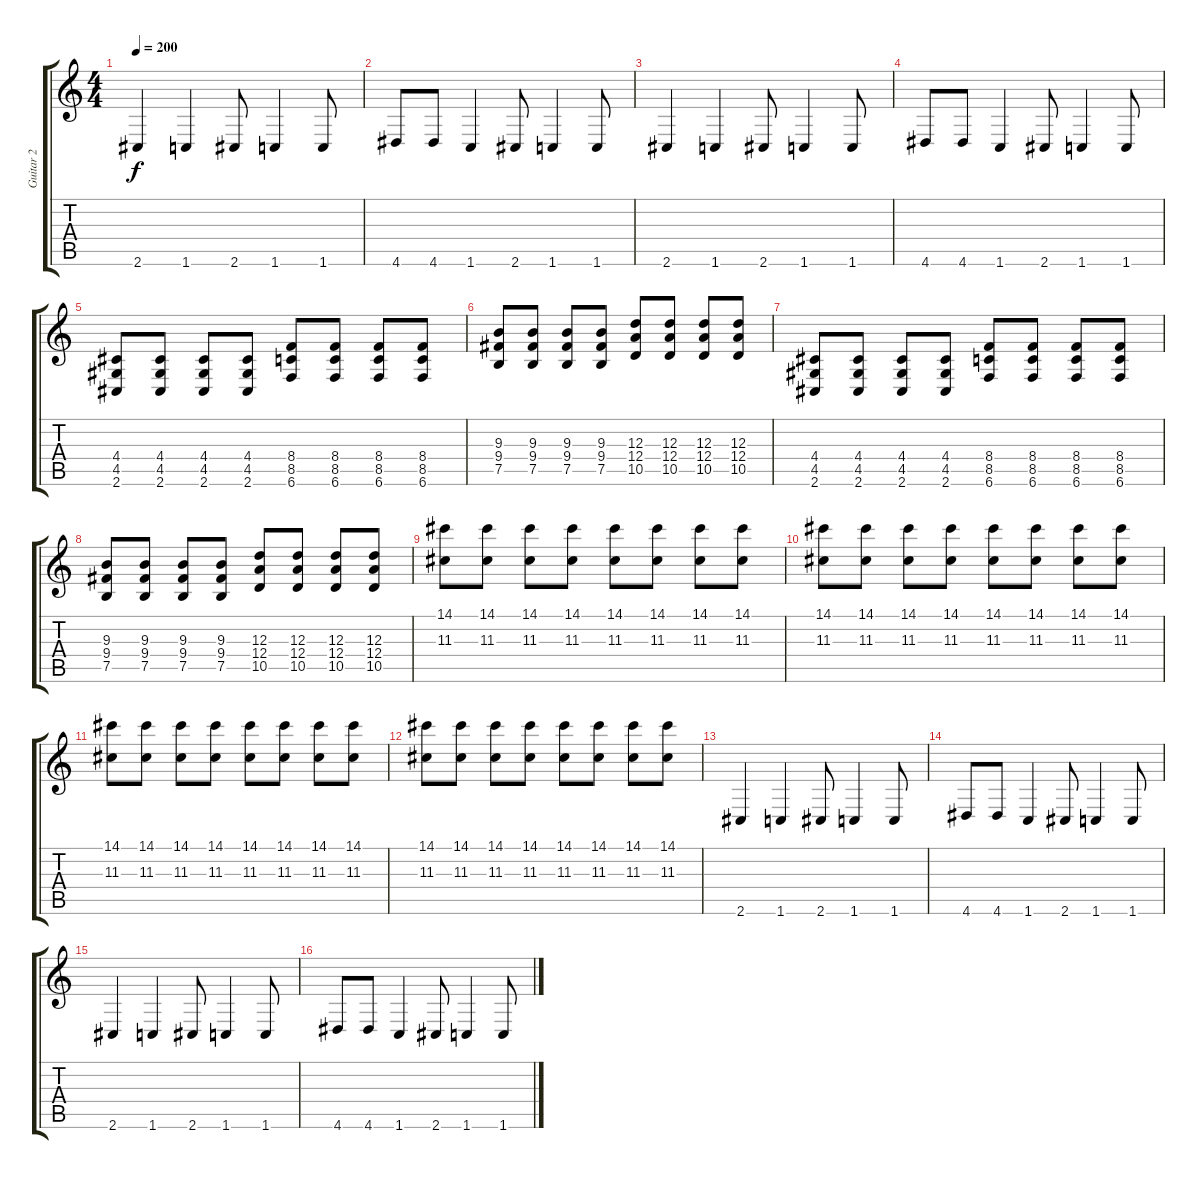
\track ("Guitar 2" "Guitar 2") {instrument distortionguitar}
\staff {score tabs}
\tuning (B3 Gb3 D3 A2 E2 B1) {hide}
\ts (4 4)
\tempo 200
\clef g2
\ks c
2.6.4{dy f} 1.6.4 2.6.8 1.6.4 1.6.8 |
4.6.8 4.6.8 1.6.4 2.6.8 1.6.4 1.6.8 |
2.6.4 1.6.4 2.6.8 1.6.4 1.6.8 |
4.6.8 4.6.8 1.6.4 2.6.8 1.6.4 1.6.8 |
(4.4 4.5 2.6).8 (4.4 4.5 2.6).8 (4.4 4.5 2.6).8 (4.4 4.5 2.6).8 (8.4 8.5 6.6).8 (8.4 8.5 6.6).8 (8.4 8.5 6.6).8 (8.4 8.5 6.6).8 |
(9.3 9.4 7.5).8 (9.3 9.4 7.5).8 (9.3 9.4 7.5).8 (9.3 9.4 7.5).8 (12.3 12.4 10.5).8 (12.3 12.4 10.5).8 (12.3 12.4 10.5).8 (12.3 12.4 10.5).8 |
(4.4 4.5 2.6).8 (4.4 4.5 2.6).8 (4.4 4.5 2.6).8 (4.4 4.5 2.6).8 (8.4 8.5 6.6).8 (8.4 8.5 6.6).8 (8.4 8.5 6.6).8 (8.4 8.5 6.6).8 |
(9.3 9.4 7.5).8 (9.3 9.4 7.5).8 (9.3 9.4 7.5).8 (9.3 9.4 7.5).8 (12.3 12.4 10.5).8 (12.3 12.4 10.5).8 (12.3 12.4 10.5).8 (12.3 12.4 10.5).8 |
(14.1 11.3).8 (14.1 11.3).8 (14.1 11.3).8 (14.1 11.3).8 (14.1 11.3).8 (14.1 11.3).8 (14.1 11.3).8 (14.1 11.3).8 |
(14.1 11.3).8 (14.1 11.3).8 (14.1 11.3).8 (14.1 11.3).8 (14.1 11.3).8 (14.1 11.3).8 (14.1 11.3).8 (14.1 11.3).8 |
(14.1 11.3).8 (14.1 11.3).8 (14.1 11.3).8 (14.1 11.3).8 (14.1 11.3).8 (14.1 11.3).8 (14.1 11.3).8 (14.1 11.3).8 |
(14.1 11.3).8 (14.1 11.3).8 (14.1 11.3).8 (14.1 11.3).8 (14.1 11.3).8 (14.1 11.3).8 (14.1 11.3).8 (14.1 11.3).8 |
2.6.4 1.6.4 2.6.8 1.6.4 1.6.8 |
4.6.8 4.6.8 1.6.4 2.6.8 1.6.4 1.6.8 |
2.6.4 1.6.4 2.6.8 1.6.4 1.6.8 |
4.6.8 4.6.8 1.6.4 2.6.8 1.6.4 1.6.8
